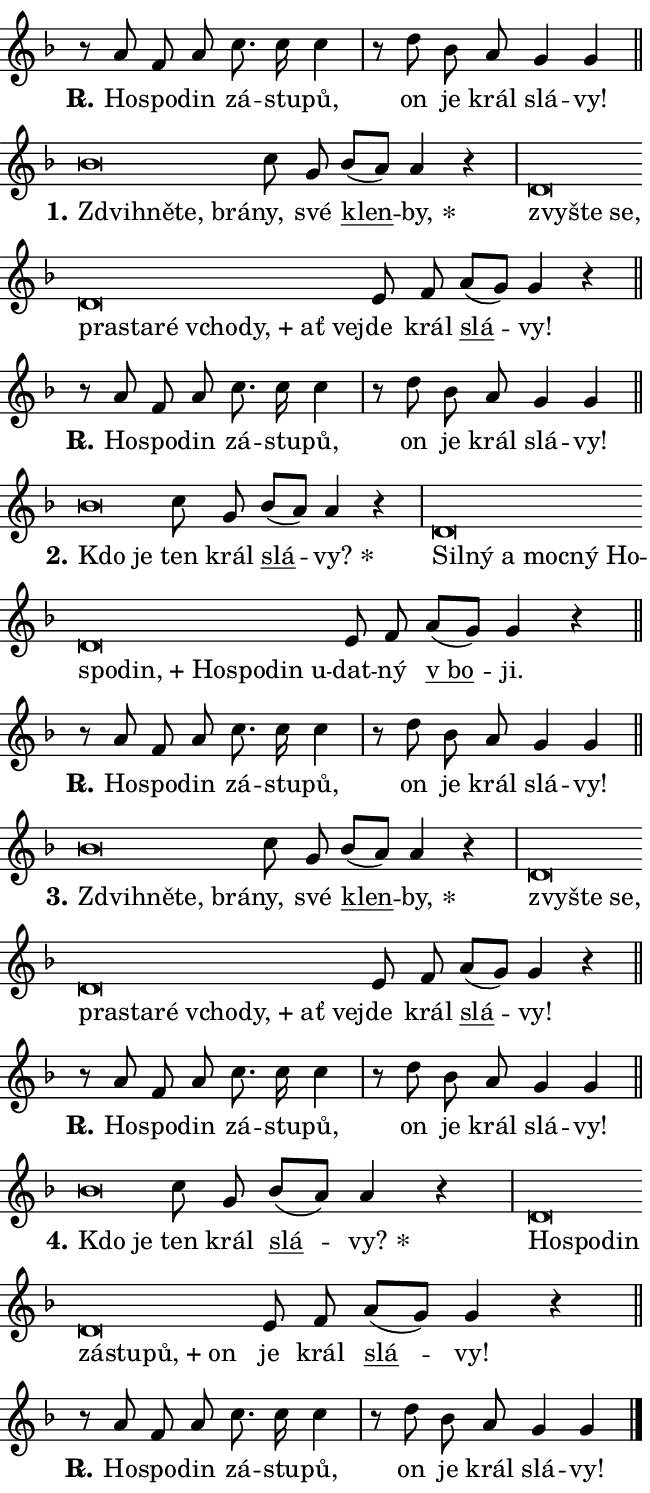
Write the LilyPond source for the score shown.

\version "2.24.0"
\header { tagline = "" }
\paper {
  indent = 0\cm
  top-margin = 0\cm
  right-margin = 0.13\cm % to fit lyric hyphens
  bottom-margin = 0\cm
  left-margin = 0\cm
  paper-width = 11\cm
  page-breaking = #ly:one-page-breaking
  system-system-spacing.basic-distance = #11
  score-system-spacing.basic-distance = #11
  ragged-last = ##f
}


%% Author: Thomas Morley
%% https://lists.gnu.org/archive/html/lilypond-user/2020-05/msg00002.html
#(define (line-position grob)
"Returns position of @var[grob} in current system:
   @code{'start}, if at first time-step
   @code{'end}, if at last time-step
   @code{'middle} otherwise
"
  (let* ((col (ly:item-get-column grob))
         (ln (ly:grob-object col 'left-neighbor))
         (rn (ly:grob-object col 'right-neighbor))
         (col-to-check-left (if (ly:grob? ln) ln col))
         (col-to-check-right (if (ly:grob? rn) rn col))
         (break-dir-left
           (and
             (ly:grob-property col-to-check-left 'non-musical #f)
             (ly:item-break-dir col-to-check-left)))
         (break-dir-right
           (and
             (ly:grob-property col-to-check-right 'non-musical #f)
             (ly:item-break-dir col-to-check-right))))
        (cond ((eqv? 1 break-dir-left) 'start)
              ((eqv? -1 break-dir-right) 'end)
              (else 'middle))))

#(define (tranparent-at-line-position vctor)
  (lambda (grob)
  "Relying on @code{line-position} select the relevant enry from @var{vctor}.
Used to determine transparency,"
    (case (line-position grob)
      ((end) (not (vector-ref vctor 0)))
      ((middle) (not (vector-ref vctor 1)))
      ((start) (not (vector-ref vctor 2))))))

noteHeadBreakVisibility =
#(define-music-function (break-visibility)(vector?)
"Makes @code{NoteHead}s transparent relying on @var{break-visibility}"
#{
  \override NoteHead.transparent =
    #(tranparent-at-line-position break-visibility)
#})

#(define delete-ledgers-for-transparent-note-heads
  (lambda (grob)
    "Reads whether a @code{NoteHead} is transparent.
If so this @code{NoteHead} is removed from @code{'note-heads} from
@var{grob}, which is supposed to be @code{LedgerLineSpanner}.
As a result ledgers are not printed for this @code{NoteHead}"
    (let* ((nhds-array (ly:grob-object grob 'note-heads))
           (nhds-list
             (if (ly:grob-array? nhds-array)
                 (ly:grob-array->list nhds-array)
                 '()))
           ;; Relies on the transparent-property being done before
           ;; Staff.LedgerLineSpanner.after-line-breaking is executed.
           ;; This is fragile ...
           (to-keep
             (remove
               (lambda (nhd)
                 (ly:grob-property nhd 'transparent #f))
               nhds-list)))
      ;; TODO find a better method to iterate over grob-arrays, similiar
      ;; to filter/remove etc for lists
      ;; For now rebuilt from scratch
      (set! (ly:grob-object grob 'note-heads)  '())
      (for-each
        (lambda (nhd)
          (ly:pointer-group-interface::add-grob grob 'note-heads nhd))
        to-keep))))

squashNotes = {
  \override NoteHead.X-extent = #'(-0.2 . 0.2)
  \override NoteHead.Y-extent = #'(-0.75 . 0)
  \override NoteHead.stencil =
    #(lambda (grob)
       (let ((pos (ly:grob-property grob 'staff-position)))
         (begin
           (if (< pos -7) (display "ERROR: Lower brevis then expected\n") (display ""))
           (if (<= pos -6) ly:text-interface::print ly:note-head::print))))
}
unSquashNotes = {
  \revert NoteHead.X-extent
  \revert NoteHead.Y-extent
  \revert NoteHead.stencil
}

hideNotes = \noteHeadBreakVisibility #begin-of-line-visible
unHideNotes = \noteHeadBreakVisibility #all-visible

% work-around for resetting accidentals
% https://lilypond.org/doc/v2.23/Documentation/notation/displaying-rhythms#unmetered-music
cadenzaMeasure = {
  \cadenzaOff
  \partial 1024 s1024
  \cadenzaOn
}

#(define-markup-command (accent layout props text) (markup?)
  "Underline accented syllable"
  (interpret-markup layout props
    #{\markup \override #'(offset . 4.3) \underline { #text }#}))

responsum = \markup \concat {
  "R" \hspace #-1.05 \path #0.1 #'((moveto 0 0.07) (lineto 0.9 0.8)) \hspace #0.05 "."
}

spaceSize = #0.6828661417322834 % exact space size for TeX Gyre Schola

\layout {
  \context {
    \Staff
    \remove "Time_signature_engraver"
    \override LedgerLineSpanner.after-line-breaking = #delete-ledgers-for-transparent-note-heads
  }
  \context {
    \Lyrics {
      \override LyricSpace.minimum-distance = \spaceSize
      \override LyricText.font-name = #"TeX Gyre Schola"
      \override LyricText.font-size = 1
      \override StanzaNumber.font-name = #"TeX Gyre Schola Bold"
      \override StanzaNumber.font-size = 1
    }
  }
  \context {
    \Score 
    \override NoteHead.text =
      #(lambda (grob) 
        (let ((pos (ly:grob-property grob 'staff-position)))
          #{\markup {
            \combine
              \halign #-0.55 \raise #(if (= pos -6) 0 0.5) \override #'(thickness . 2) \draw-line #'(3.2 . 0)
              \musicglyph "noteheads.sM1"
          }#}))
  }
}

% magnetic-lyrics.ily
%
%   written by
%     Jean Abou Samra <jean@abou-samra.fr>
%     Werner Lemberg <wl@gnu.org>
%
%   adapted by
%     Jiri Hon <jiri.hon@gmail.com>
%
% Version 2022-Apr-15

% https://www.mail-archive.com/lilypond-user@gnu.org/msg149350.html

#(define (Left_hyphen_pointer_engraver context)
   "Collect syllable-hyphen-syllable occurrences in lyrics and store
them in properties.  This engraver only looks to the left.  For
example, if the lyrics input is @code{foo -- bar}, it does the
following.

@itemize @bullet
@item
Set the @code{text} property of the @code{LyricHyphen} grob between
@q{foo} and @q{bar} to @code{foo}.

@item
Set the @code{left-hyphen} property of the @code{LyricText} grob with
text @q{foo} to the @code{LyricHyphen} grob between @q{foo} and
@q{bar}.
@end itemize

Use this auxiliary engraver in combination with the
@code{lyric-@/text::@/apply-@/magnetic-@/offset!} hook."
   (let ((hyphen #f)
         (text #f))
     (make-engraver
      (acknowledgers
       ((lyric-syllable-interface engraver grob source-engraver)
        (set! text grob)))
      (end-acknowledgers
       ((lyric-hyphen-interface engraver grob source-engraver)
        ;(when (not (grob::has-interface grob 'lyric-space-interface))
          (set! hyphen grob)));)
      ((stop-translation-timestep engraver)
       (when (and text hyphen)
         (ly:grob-set-object! text 'left-hyphen hyphen))
       (set! text #f)
       (set! hyphen #f)))))

#(define (lyric-text::apply-magnetic-offset! grob)
   "If the space between two syllables is less than the value in
property @code{LyricText@/.details@/.squash-threshold}, move the right
syllable to the left so that it gets concatenated with the left
syllable.

Use this function as a hook for
@code{LyricText@/.after-@/line-@/breaking} if the
@code{Left_@/hyphen_@/pointer_@/engraver} is active."
   (let ((hyphen (ly:grob-object grob 'left-hyphen #f)))
     (when hyphen
       (let ((left-text (ly:spanner-bound hyphen LEFT)))
         (when (grob::has-interface left-text 'lyric-syllable-interface)
           (let* ((common (ly:grob-common-refpoint grob left-text X))
                  (this-x-ext (ly:grob-extent grob common X))
                  (left-x-ext
                   (begin
                     ;; Trigger magnetism for left-text.
                     (ly:grob-property left-text 'after-line-breaking)
                     (ly:grob-extent left-text common X)))
                  ;; `delta` is the gap width between two syllables.
                  (delta (- (interval-start this-x-ext)
                            (interval-end left-x-ext)))
                  (details (ly:grob-property grob 'details))
                  (threshold (assoc-get 'squash-threshold details 0.2)))
             (when (< delta threshold)
               (let* (;; We have to manipulate the input text so that
                      ;; ligatures crossing syllable boundaries are not
                      ;; disabled.  For languages based on the Latin
                      ;; script this is essentially a beautification.
                      ;; However, for non-Western scripts it can be a
                      ;; necessity.
                      (lt (ly:grob-property left-text 'text))
                      (rt (ly:grob-property grob 'text))
                      (is-space (grob::has-interface hyphen 'lyric-space-interface))
                      (space (if is-space " " ""))
                      (extra-delta (if is-space spaceSize 0))
                      ;; Append new syllable.
                      (ltrt-space (if (and (string? lt) (string? rt))
                                (string-append lt space rt)
                                (make-concat-markup (list lt space rt))))
                      ;; Right-align `ltrt` to the right side.
                      (ltrt-space-markup (grob-interpret-markup
                               grob
                               (make-translate-markup
                                (cons (interval-length this-x-ext) 0)
                                (make-right-align-markup ltrt-space)))))
                 (begin
                   ;; Don't print `left-text`.
                   (ly:grob-set-property! left-text 'stencil #f)
                   ;; Set text and stencil (which holds all collected
                   ;; syllables so far) and shift it to the left.
                   (ly:grob-set-property! grob 'text ltrt-space)
                   (ly:grob-set-property! grob 'stencil ltrt-space-markup)
                   (ly:grob-translate-axis! grob (- (- delta extra-delta)) X))))))))))


#(define (lyric-hyphen::displace-bounds-first grob)
   ;; Make very sure this callback isn't triggered too early.
   (let ((left (ly:spanner-bound grob LEFT))
         (right (ly:spanner-bound grob RIGHT)))
     (ly:grob-property left 'after-line-breaking)
     (ly:grob-property right 'after-line-breaking)
     (ly:lyric-hyphen::print grob)))

squashThreshold = #0.4

\layout {
  \context {
    \Lyrics
    \consists #Left_hyphen_pointer_engraver
    \override LyricText.after-line-breaking =
      #lyric-text::apply-magnetic-offset!
    \override LyricHyphen.stencil = #lyric-hyphen::displace-bounds-first
    \override LyricText.details.squash-threshold = \squashThreshold
    \override LyricHyphen.minimum-distance = 0
    \override LyricHyphen.minimum-length = \squashThreshold
  }
}

squashText = \override LyricText.details.squash-threshold = 9999
unSquashText = \override LyricText.details.squash-threshold = \squashThreshold

leftText = \override LyricText.self-alignment-X = #LEFT
unLeftText = \revert LyricText.self-alignment-X

starOffset = #(lambda (grob) 
                (let ((x_offset (ly:self-alignment-interface::aligned-on-x-parent grob)))
                  (if (= x_offset 0) 0 (+ x_offset 1.2))))

star = #(define-music-function (syllable)(string?)
"Append star separator at the end of a syllable"
#{
  \once \override LyricText.X-offset = #starOffset
  \lyricmode { \markup {
    #syllable
    \override #'((font-name . "TeX Gyre Schola Bold")) \hspace #0.2 \lower #0.65 \larger "*"
  } }
#})

starAccent = #(define-music-function (syllable)(string?)
"Append star separator at the end of a syllable and make accent"
#{
  \once \override LyricText.X-offset = #starOffset
  \lyricmode { \markup {
    \accent #syllable
    \override #'((font-name . "TeX Gyre Schola Bold")) \hspace #0.2 \lower #0.65 \larger "*"
  } }
#})

breath = #(define-music-function (syllable)(string?)
"Append breathing indicator at the end of a syllable"
#{
  \lyricmode { \markup { #syllable "+" } }
#})

optionalBreath = #(define-music-function (syllable)(string?)
"Append optional breathing indicator at the end of a syllable"
#{
  \lyricmode { \markup { #syllable "(+)" } }
#})


\score {
    <<
        \new Voice = "melody" { \cadenzaOn \key f \major \relative { r8 a' f a c8. c16 c4 \cadenzaMeasure \bar "|" r8 d bes a g4 g \cadenzaMeasure \bar "||" \break } }
        \new Lyrics \lyricsto "melody" { \lyricmode { \set stanza = \responsum
Ho -- spo -- din zá -- stu -- pů, on je král slá -- vy! } }
    >>
    \layout {}
}

\score {
    <<
        \new Voice = "melody" { \cadenzaOn \key f \major \relative { \squashNotes bes'\breve*1/16 \hideNotes \breve*1/16 \bar "" \breve*1/16 \breve*1/16 \bar "" \unHideNotes \unSquashNotes c8 g \bar "" bes[( a)] a4 r \cadenzaMeasure \bar "|" \squashNotes d,\breve*1/16 \hideNotes \breve*1/16 \bar "" \breve*1/16 \bar "" \breve*1/16 \bar "" \breve*1/16 \bar "" \breve*1/16 \bar "" \breve*1/16 \bar "" \breve*1/16 \bar "" \breve*1/16 \breve*1/16 \bar "" \unHideNotes \unSquashNotes e8 f \bar "" a[( g)] g4 r \cadenzaMeasure \bar "||" \break } }
        \new Lyrics \lyricsto "melody" { \lyricmode { \set stanza = "1."
\leftText Zdvih -- \squashText ně -- te, brá -- \unLeftText \unSquashText ny, své \markup \accent klen -- \star by, \leftText zvy -- \squashText šte se, pra -- sta -- ré vcho -- \breath "dy," ať ve -- \unLeftText \unSquashText jde král \markup \accent slá -- vy! } }
    >>
    \layout {}
}

\score {
    <<
        \new Voice = "melody" { \cadenzaOn \key f \major \relative { r8 a' f a c8. c16 c4 \cadenzaMeasure \bar "|" r8 d bes a g4 g \cadenzaMeasure \bar "||" \break } }
        \new Lyrics \lyricsto "melody" { \lyricmode { \set stanza = \responsum
Ho -- spo -- din zá -- stu -- pů, on je král slá -- vy! } }
    >>
    \layout {}
}

\score {
    <<
        \new Voice = "melody" { \cadenzaOn \key f \major \relative { \squashNotes bes'\breve*1/16 \hideNotes \breve*1/16 \bar "" \unHideNotes \unSquashNotes c8 g \bar "" bes[( a)] a4 r \cadenzaMeasure \bar "|" \squashNotes d,\breve*1/16 \hideNotes \breve*1/16 \bar "" \breve*1/16 \bar "" \breve*1/16 \bar "" \breve*1/16 \bar "" \breve*1/16 \bar "" \breve*1/16 \bar "" \breve*1/16 \bar "" \breve*1/16 \bar "" \breve*1/16 \bar "" \breve*1/16 \breve*1/16 \bar "" \unHideNotes \unSquashNotes e8 f \bar "" a[( g)] g4 r \cadenzaMeasure \bar "||" \break } }
        \new Lyrics \lyricsto "melody" { \lyricmode { \set stanza = "2."
\leftText Kdo \squashText je \unLeftText \unSquashText ten král \markup \accent slá -- \star vy? \leftText Sil -- \squashText ný a moc -- ný Ho -- spo -- \breath "din," Ho -- spo -- din u -- \unLeftText \unSquashText dat -- ný \markup \accent "v bo" -- ji. } }
    >>
    \layout {}
}

\score {
    <<
        \new Voice = "melody" { \cadenzaOn \key f \major \relative { r8 a' f a c8. c16 c4 \cadenzaMeasure \bar "|" r8 d bes a g4 g \cadenzaMeasure \bar "||" \break } }
        \new Lyrics \lyricsto "melody" { \lyricmode { \set stanza = \responsum
Ho -- spo -- din zá -- stu -- pů, on je král slá -- vy! } }
    >>
    \layout {}
}

\score {
    <<
        \new Voice = "melody" { \cadenzaOn \key f \major \relative { \squashNotes bes'\breve*1/16 \hideNotes \breve*1/16 \bar "" \breve*1/16 \breve*1/16 \bar "" \unHideNotes \unSquashNotes c8 g \bar "" bes[( a)] a4 r \cadenzaMeasure \bar "|" \squashNotes d,\breve*1/16 \hideNotes \breve*1/16 \bar "" \breve*1/16 \bar "" \breve*1/16 \bar "" \breve*1/16 \bar "" \breve*1/16 \bar "" \breve*1/16 \bar "" \breve*1/16 \bar "" \breve*1/16 \breve*1/16 \bar "" \unHideNotes \unSquashNotes e8 f \bar "" a[( g)] g4 r \cadenzaMeasure \bar "||" \break } }
        \new Lyrics \lyricsto "melody" { \lyricmode { \set stanza = "3."
\leftText Zdvih -- \squashText ně -- te, brá -- \unLeftText \unSquashText ny, své \markup \accent klen -- \star by, \leftText zvy -- \squashText šte se, pra -- sta -- ré vcho -- \breath "dy," ať ve -- \unLeftText \unSquashText jde král \markup \accent slá -- vy! } }
    >>
    \layout {}
}

\score {
    <<
        \new Voice = "melody" { \cadenzaOn \key f \major \relative { r8 a' f a c8. c16 c4 \cadenzaMeasure \bar "|" r8 d bes a g4 g \cadenzaMeasure \bar "||" \break } }
        \new Lyrics \lyricsto "melody" { \lyricmode { \set stanza = \responsum
Ho -- spo -- din zá -- stu -- pů, on je král slá -- vy! } }
    >>
    \layout {}
}

\score {
    <<
        \new Voice = "melody" { \cadenzaOn \key f \major \relative { \squashNotes bes'\breve*1/16 \hideNotes \breve*1/16 \bar "" \unHideNotes \unSquashNotes c8 g \bar "" bes[( a)] a4 r \cadenzaMeasure \bar "|" \squashNotes d,\breve*1/16 \hideNotes \breve*1/16 \bar "" \breve*1/16 \bar "" \breve*1/16 \bar "" \breve*1/16 \bar "" \breve*1/16 \breve*1/16 \bar "" \unHideNotes \unSquashNotes e8 f \bar "" a[( g)] g4 r \cadenzaMeasure \bar "||" \break } }
        \new Lyrics \lyricsto "melody" { \lyricmode { \set stanza = "4."
\leftText Kdo \squashText je \unLeftText \unSquashText ten král \markup \accent slá -- \star vy? \leftText Ho -- \squashText spo -- din zá -- stu -- \breath "pů," on \unLeftText \unSquashText je král \markup \accent slá -- vy! } }
    >>
    \layout {}
}

\score {
    <<
        \new Voice = "melody" { \cadenzaOn \key f \major \relative { r8 a' f a c8. c16 c4 \cadenzaMeasure \bar "|" r8 d bes a g4 g \cadenzaMeasure \bar "||" \break } \bar "|." }
        \new Lyrics \lyricsto "melody" { \lyricmode { \set stanza = \responsum
Ho -- spo -- din zá -- stu -- pů, on je král slá -- vy! } }
    >>
    \layout {}
}
